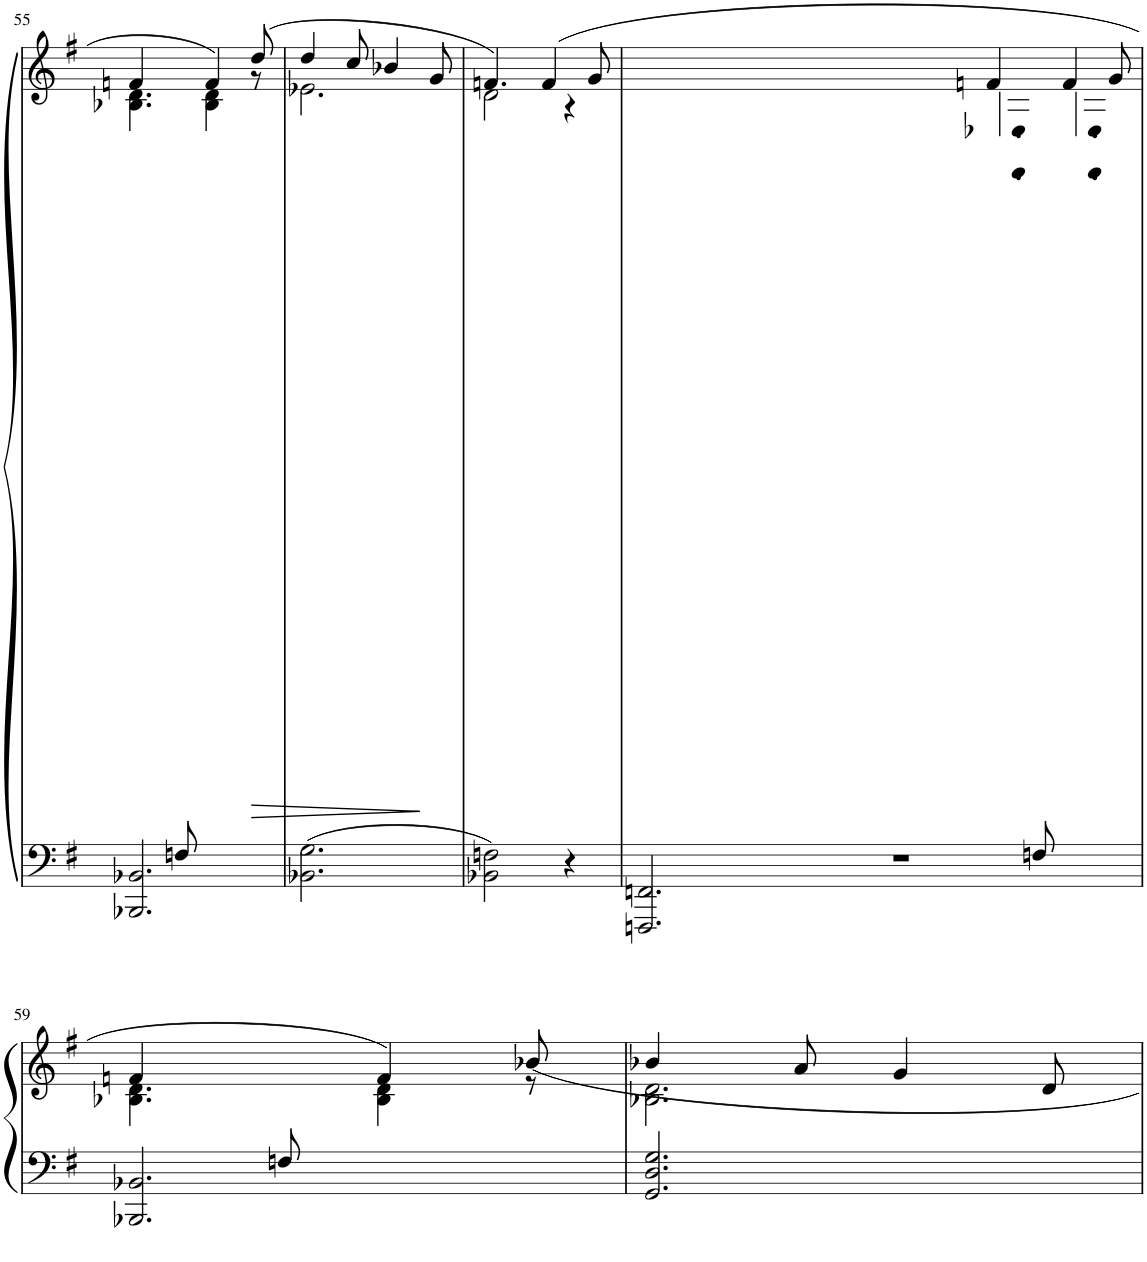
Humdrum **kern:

**kern	**kern	**dynam
*part1	*part1	*part1
*staff2	*staff1	*staff1/2
*I"Piano	*	*
*I'Pno	*	*
!!LO:PB:g=z
*clefF4	*clefG2	*
*k[f#]	*k[f#]	*
*M6/8	*M6/8	*
=55	=55	=55
*^	*^	*
4ryy	2.BBB-X/ 2.BB-X/	4fn/	4.B-X\ 4.d\	.
8Fn/	.	8ryy	.	.
4.ryy	.	4f/	4B-\ 4d\	.
!	!	!	!	!LO:HP:b
.	.	(8dd/	8r	>
*v	*v	*	*	*
=56	=56	=56	=56
2.BB-X\ 2.G\	4dd/	2.e-X\	.
.	8cc/	.	.
.	4b-X/	.	.
.	8g/	.	]
=57	=57	=57	=57
2BB-X\ 2Fn\	4.fn/)	2d\	.
.	(4f/	.	.
4r	.	4r	.
.	8g/	.	.
=58	=58	=58	=58
*^	*	*	*
4ryy	2.FFFn/ 2.FFn/	4fn/	4.A\ 4.e-X\	.
8Fn/	.	8ryy	.	.
1ryy	.	4f/	4.A\ 4.e-\	.
.	.	8g/	.	.
.	4ryy	0.ryy	0.ryy	.
*v	*v	*	*	*
1ryy	.	.	.
1ryy	.	.	.
*^	*	*	*
.	2.r	.	.	.
4.ryy	.	.	.	.
!!LO:LB:g=z	!!
=59	=59	=59	=59	=59
4ryy	2.BBB-X/ 2.BB-X/	4fn/	4.B-X\ 4.d\	.
8Fn/	.	8ryy	.	.
4.ryy	.	4f/)	4B-\ 4d\	.
.	.	8b-X/	8r	.
*v	*v	*	*	*
=60	=60	=60	=60
2.GG/ 2.D/ 2.G/	4b-X/	2.B-X\ 2.d\	.
.	8a/	.	.
.	4g/	.	.
.	8d/	.	.
*	*v	*v	*
=	=	=
*-	*-	*-
